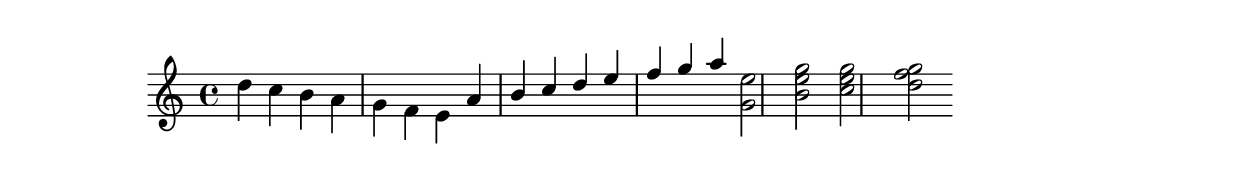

\version "2.10.0"

\header {
  
  texidoc = "If note head is `over' the center line, the stem is
 shortened.  This happens with forced stem directions, and with some
 chord configurations."

}

\layout  {
  ragged-right = ##t
}


\relative c'' {
  \stemDown d c b a g f e
  \stemNeutral
  \stemUp a b c d e f g a
  \stemNeutral
  <g, e'>2 <b e g> <c e g> <d f g>
  
} 


